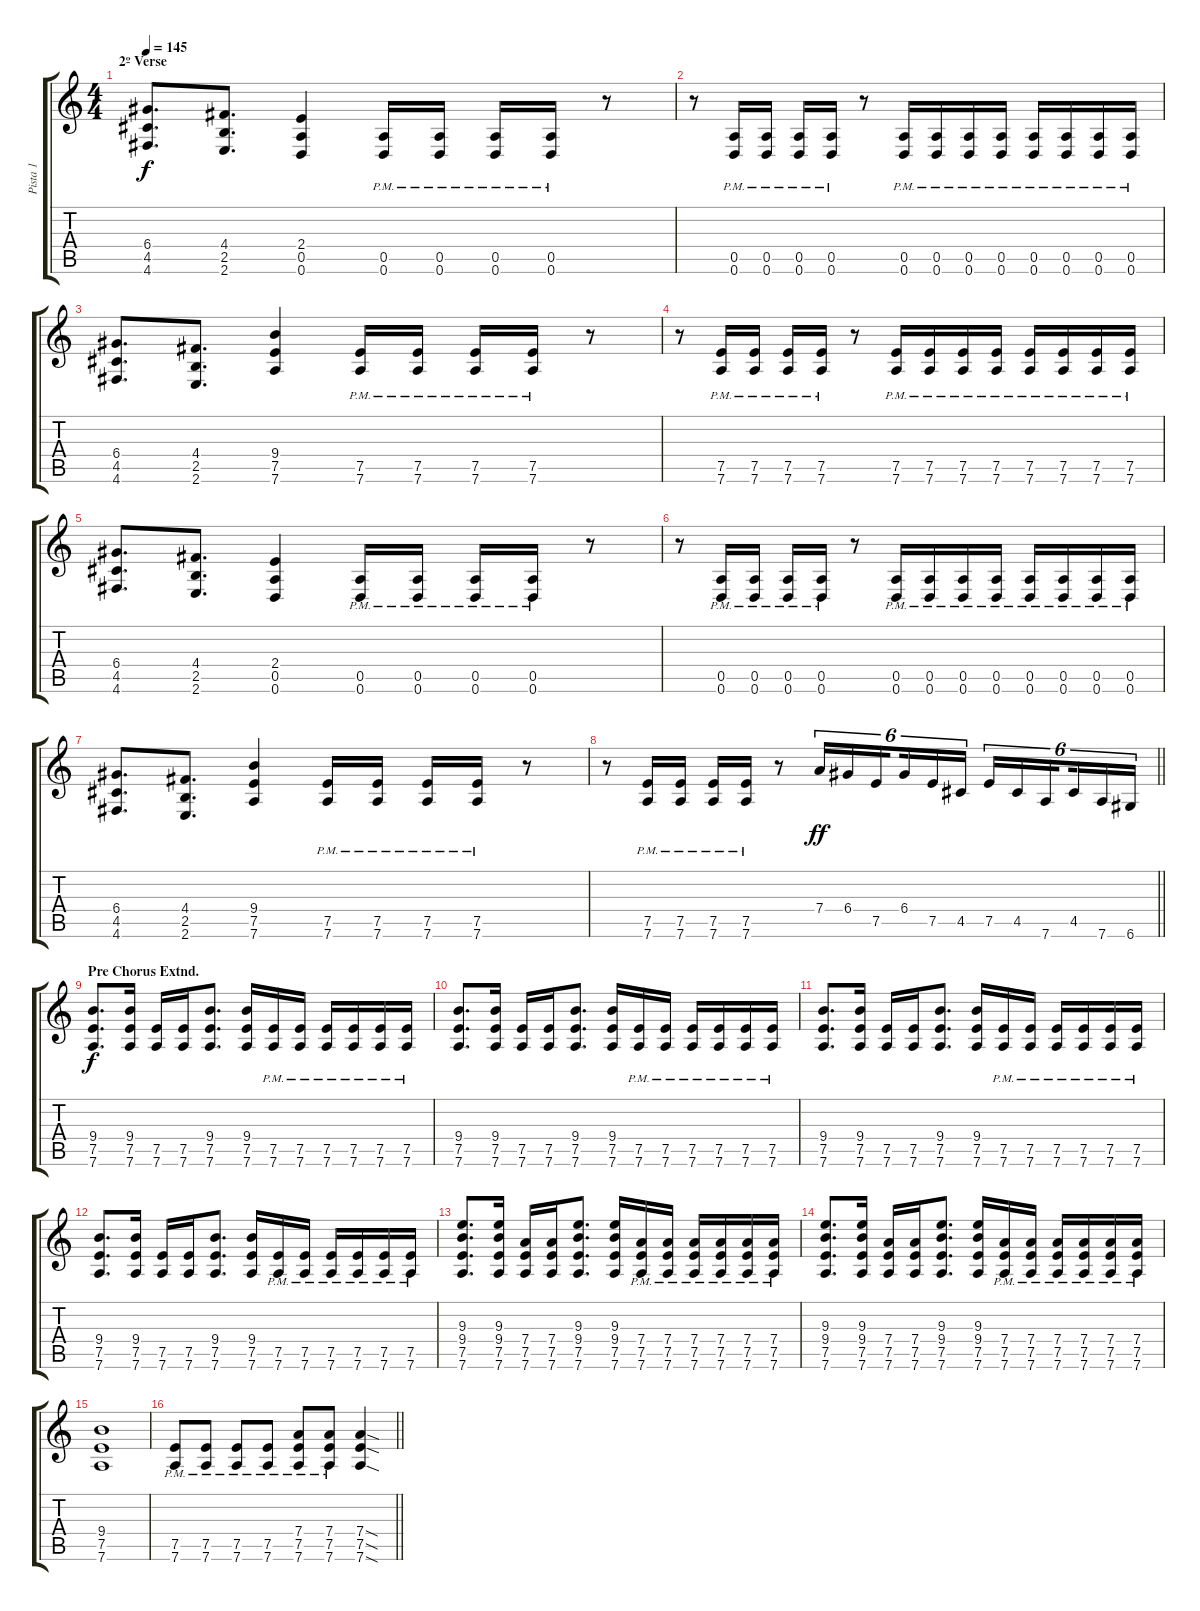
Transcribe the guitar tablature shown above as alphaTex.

\track ("Pista 1" "Pista 1") {instrument distortionguitar}
\staff {score tabs}
\tuning (E4 B3 G3 D3 A2 D2) {hide}
\ts (4 4)
\section ("" "2º Verse")
\tempo 145
\clef g2
\ks c
(6.4 4.5 4.6).8{d dy f} (4.4 2.5 2.6).8{d} (2.4 0.5 0.6).4 (0.5{pm} 0.6{pm}).16 (0.5{pm} 0.6{pm}).16 (0.5{pm} 0.6{pm}).16 (0.5{pm} 0.6{pm}).16 r.8 |
r.8 (0.5{pm} 0.6{pm}).16 (0.5{pm} 0.6{pm}).16 (0.5{pm} 0.6{pm}).16 (0.5{pm} 0.6{pm}).16 r.8 (0.5{pm} 0.6{pm}).16 (0.5{pm} 0.6{pm}).16 (0.5{pm} 0.6{pm}).16 (0.5{pm} 0.6{pm}).16 (0.5{pm} 0.6{pm}).16 (0.5{pm} 0.6{pm}).16 (0.5{pm} 0.6{pm}).16 (0.5{pm} 0.6{pm}).16 |
(6.4 4.5 4.6).8{d} (4.4 2.5 2.6).8{d} (9.4 7.5 7.6).4 (7.5{pm} 7.6{pm}).16 (7.5{pm} 7.6{pm}).16 (7.5{pm} 7.6{pm}).16 (7.5{pm} 7.6{pm}).16 r.8 |
r.8 (7.5{pm} 7.6{pm}).16 (7.5{pm} 7.6{pm}).16 (7.5{pm} 7.6{pm}).16 (7.5{pm} 7.6{pm}).16 r.8 (7.5{pm} 7.6{pm}).16 (7.5{pm} 7.6{pm}).16 (7.5{pm} 7.6{pm}).16 (7.5{pm} 7.6{pm}).16 (7.5{pm} 7.6{pm}).16 (7.5{pm} 7.6{pm}).16 (7.5{pm} 7.6{pm}).16 (7.5{pm} 7.6{pm}).16 |
(6.4 4.5 4.6).8{d} (4.4 2.5 2.6).8{d} (2.4 0.5 0.6).4 (0.5{pm} 0.6{pm}).16 (0.5{pm} 0.6{pm}).16 (0.5{pm} 0.6{pm}).16 (0.5{pm} 0.6{pm}).16 r.8 |
r.8 (0.5{pm} 0.6{pm}).16 (0.5{pm} 0.6{pm}).16 (0.5{pm} 0.6{pm}).16 (0.5{pm} 0.6{pm}).16 r.8 (0.5{pm} 0.6{pm}).16 (0.5{pm} 0.6{pm}).16 (0.5{pm} 0.6{pm}).16 (0.5{pm} 0.6{pm}).16 (0.5{pm} 0.6{pm}).16 (0.5{pm} 0.6{pm}).16 (0.5{pm} 0.6{pm}).16 (0.5{pm} 0.6{pm}).16 |
(6.4 4.5 4.6).8{d} (4.4 2.5 2.6).8{d} (9.4 7.5 7.6).4 (7.5{pm} 7.6{pm}).16 (7.5{pm} 7.6{pm}).16 (7.5{pm} 7.6{pm}).16 (7.5{pm} 7.6{pm}).16 r.8 |
\barLineRight lightlight
r.8 (7.5{pm} 7.6{pm}).16 (7.5{pm} 7.6{pm}).16 (7.5{pm} 7.6{pm}).16 (7.5{pm} 7.6{pm}).16 r.8 7.4.16{tu (6 4) dy ff} 6.4.16{tu (6 4)} 7.5.16{tu (6 4) beam splitsecondary} 6.4.16{tu (6 4)} 7.5.16{tu (6 4)} 4.5.16{tu (6 4)} 7.5.16{tu (6 4)} 4.5.16{tu (6 4)} 7.6.16{tu (6 4) beam splitsecondary} 4.5.16{tu (6 4)} 7.6.16{tu (6 4)} 6.6.16{tu (6 4)} |
\section ("" "Pre Chorus Extnd.")
(9.4 7.5 7.6).8{d dy f} (9.4 7.5 7.6).16 (7.5 7.6).16 (7.5 7.6).16 (9.4 7.5 7.6).8{d} (9.4 7.5 7.6).16 (7.5{pm} 7.6{pm}).16 (7.5{pm} 7.6{pm}).16 (7.5{pm} 7.6{pm}).16 (7.5{pm} 7.6{pm}).16 (7.5{pm} 7.6{pm}).16 (7.5{pm} 7.6{pm}).16 |
(9.4 7.5 7.6).8{d} (9.4 7.5 7.6).16 (7.5 7.6).16 (7.5 7.6).16 (9.4 7.5 7.6).8{d} (9.4 7.5 7.6).16 (7.5{pm} 7.6{pm}).16 (7.5{pm} 7.6{pm}).16 (7.5{pm} 7.6{pm}).16 (7.5{pm} 7.6{pm}).16 (7.5{pm} 7.6{pm}).16 (7.5{pm} 7.6{pm}).16 |
(9.4 7.5 7.6).8{d} (9.4 7.5 7.6).16 (7.5 7.6).16 (7.5 7.6).16 (9.4 7.5 7.6).8{d} (9.4 7.5 7.6).16 (7.5{pm} 7.6{pm}).16 (7.5{pm} 7.6{pm}).16 (7.5{pm} 7.6{pm}).16 (7.5{pm} 7.6{pm}).16 (7.5{pm} 7.6{pm}).16 (7.5{pm} 7.6{pm}).16 |
(9.4 7.5 7.6).8{d} (9.4 7.5 7.6).16 (7.5 7.6).16 (7.5 7.6).16 (9.4 7.5 7.6).8{d} (9.4 7.5 7.6).16 (7.5{pm} 7.6{pm}).16 (7.5{pm} 7.6{pm}).16 (7.5{pm} 7.6{pm}).16 (7.5{pm} 7.6{pm}).16 (7.5{pm} 7.6{pm}).16 (7.5{pm} 7.6{pm}).16 |
(9.3 9.4 7.5 7.6).8{d} (9.3 9.4 7.5 7.6).16 (7.4 7.5 7.6).16 (7.4 7.5 7.6).16 (9.3 9.4 7.5 7.6).8{d} (9.3 9.4 7.5 7.6).16 (7.4{pm} 7.5{pm} 7.6{pm}).16 (7.4{pm} 7.5{pm} 7.6{pm}).16 (7.4{pm} 7.5{pm} 7.6{pm}).16 (7.4{pm} 7.5{pm} 7.6{pm}).16 (7.4{pm} 7.5{pm} 7.6{pm}).16 (7.4{pm} 7.5{pm} 7.6{pm}).16 |
(9.3 9.4 7.5 7.6).8{d} (9.3 9.4 7.5 7.6).16 (7.4 7.5 7.6).16 (7.4 7.5 7.6).16 (9.3 9.4 7.5 7.6).8{d} (9.3 9.4 7.5 7.6).16 (7.4{pm} 7.5{pm} 7.6{pm}).16 (7.4{pm} 7.5{pm} 7.6{pm}).16 (7.4{pm} 7.5{pm} 7.6{pm}).16 (7.4{pm} 7.5{pm} 7.6{pm}).16 (7.4{pm} 7.5{pm} 7.6{pm}).16 (7.4{pm} 7.5{pm} 7.6{pm}).16 |
(9.4 7.5 7.6).1 |
\barLineRight lightlight
(7.5{pm} 7.6{pm}).8 (7.5{pm} 7.6{pm}).8 (7.5{pm} 7.6{pm}).8 (7.5{pm} 7.6{pm}).8 (7.4{pm} 7.5{pm} 7.6{pm}).8 (7.4{pm} 7.5{pm} 7.6{pm}).8 (7.4{sod} 7.5{sod} 7.6{sod}).4
